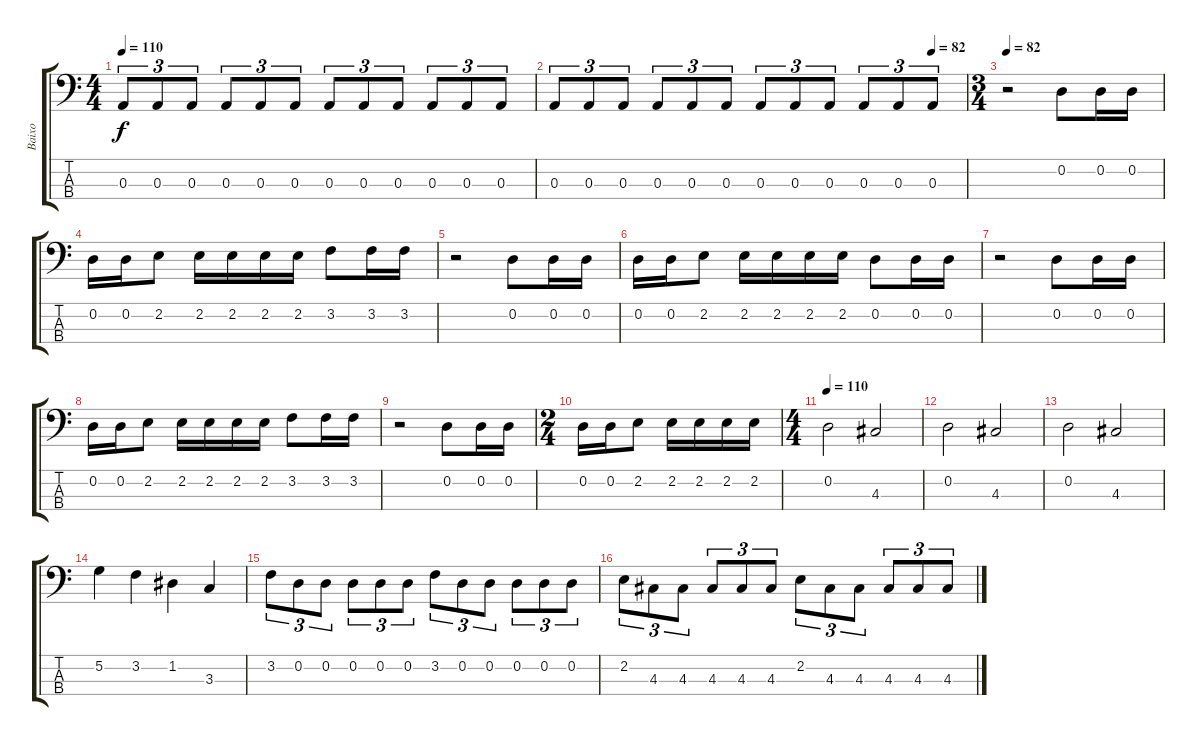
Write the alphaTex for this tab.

\track ("Baixo" "Baixo") {instrument electricbassfinger}
\staff {score tabs}
\tuning (G2 D2 A1 E1) {hide}
\ts (4 4)
\tempo 110
\clef f4
\ks c
0.3.8{tu (3 2) dy f} 0.3.8{tu (3 2)} 0.3.8{tu (3 2)} 0.3.8{tu (3 2)} 0.3.8{tu (3 2)} 0.3.8{tu (3 2)} 0.3.8{tu (3 2)} 0.3.8{tu (3 2)} 0.3.8{tu (3 2)} 0.3.8{tu (3 2)} 0.3.8{tu (3 2)} 0.3.8{tu (3 2)} |
\tempo (82 0.9166666666666666)
0.3.8{tu (3 2)} 0.3.8{tu (3 2)} 0.3.8{tu (3 2)} 0.3.8{tu (3 2)} 0.3.8{tu (3 2)} 0.3.8{tu (3 2)} 0.3.8{tu (3 2)} 0.3.8{tu (3 2)} 0.3.8{tu (3 2)} 0.3.8{tu (3 2)} 0.3.8{tu (3 2)} 0.3.8{tu (3 2)} |
\ts (3 4)
\tempo 82
r.2 0.2.8 0.2.16 0.2.16 |
0.2.16 0.2.16 2.2.8 2.2.16 2.2.16 2.2.16 2.2.16 3.2.8 3.2.16 3.2.16 |
r.2 0.2.8 0.2.16 0.2.16 |
0.2.16 0.2.16 2.2.8 2.2.16 2.2.16 2.2.16 2.2.16 0.2.8 0.2.16 0.2.16 |
r.2 0.2.8 0.2.16 0.2.16 |
0.2.16 0.2.16 2.2.8 2.2.16 2.2.16 2.2.16 2.2.16 3.2.8 3.2.16 3.2.16 |
r.2 0.2.8 0.2.16 0.2.16 |
\ts (2 4)
0.2.16 0.2.16 2.2.8 2.2.16 2.2.16 2.2.16 2.2.16 |
\ts (4 4)
\tempo 110
0.2.2 4.3.2 |
0.2.2 4.3.2 |
0.2.2 4.3.2 |
5.2.4 3.2.4 1.2.4 3.3.4 |
3.2.8{tu (3 2)} 0.2.8{tu (3 2)} 0.2.8{tu (3 2)} 0.2.8{tu (3 2)} 0.2.8{tu (3 2)} 0.2.8{tu (3 2)} 3.2.8{tu (3 2)} 0.2.8{tu (3 2)} 0.2.8{tu (3 2)} 0.2.8{tu (3 2)} 0.2.8{tu (3 2)} 0.2.8{tu (3 2)} |
2.2.8{tu (3 2)} 4.3.8{tu (3 2)} 4.3.8{tu (3 2)} 4.3.8{tu (3 2)} 4.3.8{tu (3 2)} 4.3.8{tu (3 2)} 2.2.8{tu (3 2)} 4.3.8{tu (3 2)} 4.3.8{tu (3 2)} 4.3.8{tu (3 2)} 4.3.8{tu (3 2)} 4.3.8{tu (3 2)}
